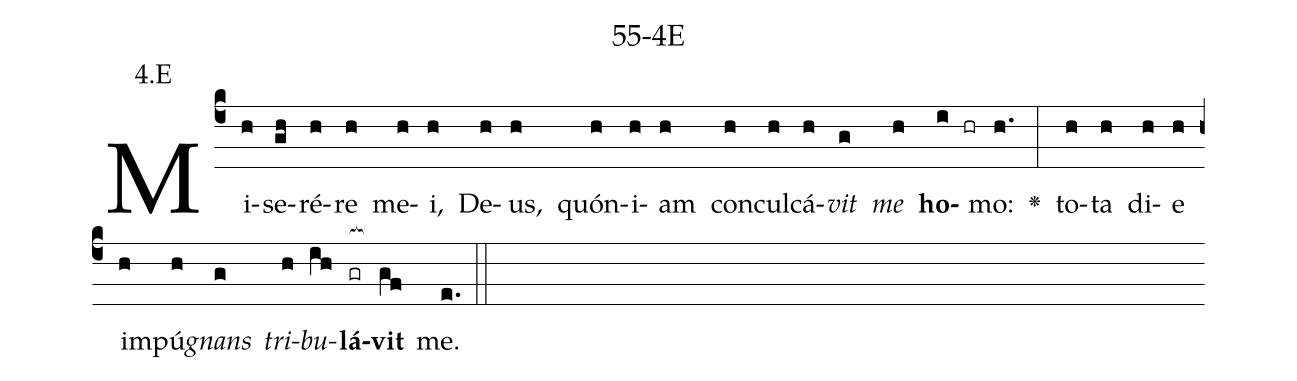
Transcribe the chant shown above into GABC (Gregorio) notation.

name: 55-4E;
annotation: 4.E;
%%
(c4)Mi(h)se(gh)ré(h)re(h) me(h)i,(h) De(h)us,(h) quón(h)i(h)am(h) con(h)cul(h)cá(h)<i>vit</i>(g) <i>me</i>(h) <b>ho</b>(i hr)mo:(h.) <v>\greheightstar</v>(:) to(h)ta(h) di(h)e(h) im(h)pú(h)<i>gnans</i>(g) <i>tri</i>(h)<i>bu</i>(ih)<b>lá</b>(gr[ocb:1{])<b>vit</b>(gf[ocb:0}]) me.(e.) (::)


%E(h) u(g) o(h) u(ih) a(gf) e.(e.) (::)
